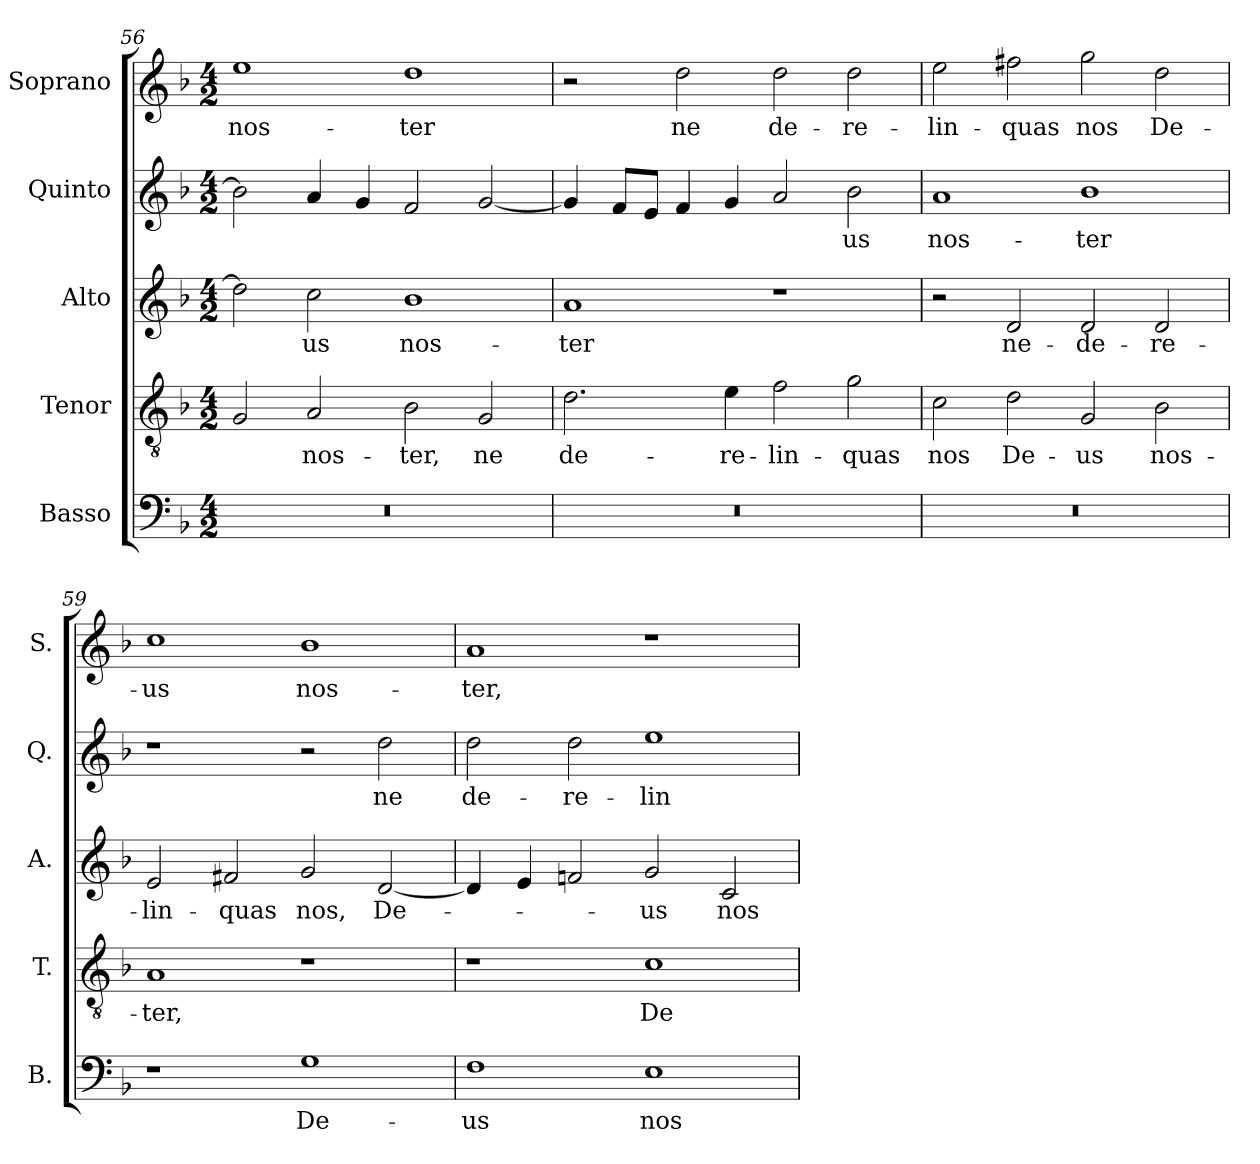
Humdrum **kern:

**kern	**text	**kern	**text	**kern	**text	**kern	**text	**kern	**text
*part5	*part5	*part4	*part4	*part3	*part3	*part2	*part2	*part1	*part1
*staff5	*staff5	*staff4	*staff4	*staff3	*staff3	*staff2	*staff2	*staff1	*staff1
*I"Basso	*	*I"Tenor	*	*I"Alto	*	*I"Quinto	*	*I"Soprano	*
*I'B.	*	*I'T.	*	*I'A.	*	*I'Q.	*	*I'S.	*
!!LO:PB:g=z
*clefF4	*	*clefGv2	*	*clefG2	*	*clefG2	*	*clefG2	*
*	*	*ITrd7c12	*	*	*	*	*	*	*
*k[b-]	*	*k[b-]	*	*k[b-]	*	*k[b-]	*	*k[b-]	*
*F:	*	*F:	*	*F:	*	*F:	*	*F:	*
*M4/2	*	*M4/2	*	*M4/2	*	*M4/2	*	*M4/2	*
=56	=56	=56	=56	=56	=56	=56	=56	=56	=56
!LO:N:vis=1	!	!	!	!	!	!	!	!	!
!	!	!	!	!	!	!	!	!	!LO:LY:b:color=#000000
0r	.	2GGi/	.	2ddi\]	.	2b-i\]	.	1eei	nos-
!	!	!	!LO:LY:b:color=#000000	!	!	!	!	!	!
!	!	!	!	!	!LO:LY:b:color=#000000	!	!	!	!
.	.	2AAi/	nos-	2cci\	-us	4ai/	.	.	.
.	.	.	.	.	.	4gi/	.	.	.
!	!	!	!LO:LY:b:color=#000000	!	!	!	!	!	!
!	!	!	!	!	!LO:LY:b:color=#000000	!	!	!	!
!	!	!	!	!	!	!	!	!	!LO:LY:b:color=#000000
.	.	2BB-i\	-ter,	1b-i	nos-	2fi/	.	1ddi	-ter
!	!	!	!LO:LY:b:color=#000000	!	!	!	!	!	!
.	.	2GGi/	ne	.	.	[2gi/	.	.	.
=57	=57	=57	=57	=57	=57	=57	=57	=57	=57
!LO:N:vis=1	!	!	!	!	!	!	!	!	!
!	!	!	!LO:LY:b:color=#000000	!	!	!	!	!	!
!	!	!	!	!	!LO:LY:b:color=#000000	!	!	!	!
0r	.	2.Di\	de-	1ai	-ter	4gi/]	.	2r	.
.	.	.	.	.	.	8fi/L	.	.	.
.	.	.	.	.	.	8ei/J	.	.	.
!	!	!	!	!	!	!	!	!	!LO:LY:b:color=#000000
.	.	.	.	.	.	4fi/	.	2ddi\	ne
!	!	!	!LO:LY:b:color=#000000	!	!	!	!	!	!
.	.	4Ei\	-re-	.	.	4gi/	.	.	.
!	!	!	!LO:LY:b:color=#000000	!	!	!	!	!	!
!	!	!	!	!	!	!	!	!	!LO:LY:b:color=#000000
.	.	2Fi\	-lin-	1r	.	2ai/	.	2ddi\	de-
!	!	!	!LO:LY:b:color=#000000	!	!	!	!	!	!
!	!	!	!	!	!	!	!LO:LY:b:color=#000000	!	!
!	!	!	!	!	!	!	!	!	!LO:LY:b:color=#000000
.	.	2Gi\	-quas	.	.	2b-i\	-us	2ddi\	-re-
=58	=58	=58	=58	=58	=58	=58	=58	=58	=58
!LO:N:vis=1	!	!	!	!	!	!	!	!	!
!	!	!	!LO:LY:b:color=#000000	!	!	!	!	!	!
!	!	!	!	!	!	!	!LO:LY:b:color=#000000	!	!
!	!	!	!	!	!	!	!	!	!LO:LY:b:color=#000000
0r	.	2Ci\	nos	2r	.	1ai	nos-	2eei\	-lin-
!	!	!	!LO:LY:b:color=#000000	!	!	!	!	!	!
!	!	!	!	!	!LO:LY:b:color=#000000	!	!	!	!
!	!	!	!	!	!	!	!	!	!LO:LY:b:color=#000000
.	.	2Di\	De-	2di/	ne-	.	.	2ff#Xi\	-quas
!	!	!	!LO:LY:b:color=#000000	!	!	!	!	!	!
!	!	!	!	!	!LO:LY:b:color=#000000	!	!	!	!
!	!	!	!	!	!	!	!LO:LY:b:color=#000000	!	!
!	!	!	!	!	!	!	!	!	!LO:LY:b:color=#000000
.	.	2GGi/	-us	2di/	-de-	1b-i	-ter	2ggi\	nos
!	!	!	!LO:LY:b:color=#000000	!	!	!	!	!	!
!	!	!	!	!	!LO:LY:b:color=#000000	!	!	!	!
!	!	!	!	!	!	!	!	!	!LO:LY:b:color=#000000
.	.	2BB-i\	nos-	2di/	-re-	.	.	2ddi\	De-
=59	=59	=59	=59	=59	=59	=59	=59	=59	=59
!	!	!	!LO:LY:b:color=#000000	!	!	!	!	!	!
!	!	!	!	!	!LO:LY:b:color=#000000	!	!	!	!
!	!	!	!	!	!	!	!	!	!LO:LY:b:color=#000000
1r	.	1AAi	-ter,	2ei/	-lin-	1r	.	1cci	-us
!	!	!	!	!	!LO:LY:b:color=#000000	!	!	!	!
.	.	.	.	2f#Xi/	-quas	.	.	.	.
!	!LO:LY:b:color=#000000	!	!	!	!	!	!	!	!
!	!	!	!	!	!LO:LY:b:color=#000000	!	!	!	!
!	!	!	!	!	!	!	!	!	!LO:LY:b:color=#000000
1Gi	De-	1r	.	2gi/	nos,	2r	.	1b-i	nos-
!	!	!	!	!	!LO:LY:b:color=#000000	!	!	!	!
!	!	!	!	!	!	!	!LO:LY:b:color=#000000	!	!
.	.	.	.	[2di/	De-	2ddi\	ne	.	.
=60	=60	=60	=60	=60	=60	=60	=60	=60	=60
!	!LO:LY:b:color=#000000	!	!	!	!	!	!	!	!
!	!	!	!	!	!	!	!LO:LY:b:color=#000000	!	!
!	!	!	!	!	!	!	!	!	!LO:LY:b:color=#000000
1Fi	-us	1r	.	4di/]	.	2ddi\	de-	1ai	-ter,
.	.	.	.	4ei/	.	.	.	.	.
!	!	!	!	!	!	!	!LO:LY:b:color=#000000	!	!
.	.	.	.	2fni/	.	2ddi\	-re-	.	.
!	!LO:LY:b:color=#000000	!	!	!	!	!	!	!	!
!	!	!	!LO:LY:b:color=#000000	!	!	!	!	!	!
!	!	!	!	!	!LO:LY:b:color=#000000	!	!	!	!
!	!	!	!	!	!	!	!LO:LY:b:color=#000000	!	!
1Ei	nos-	1Ci	De-	2gi/	-us	1eei	-lin-	1r	.
!	!	!	!	!	!LO:LY:b:color=#000000	!	!	!	!
.	.	.	.	2ci/	nos-	.	.	.	.
=	=	=	=	=	=	=	=	=	=
*-	*-	*-	*-	*-	*-	*-	*-	*-	*-
